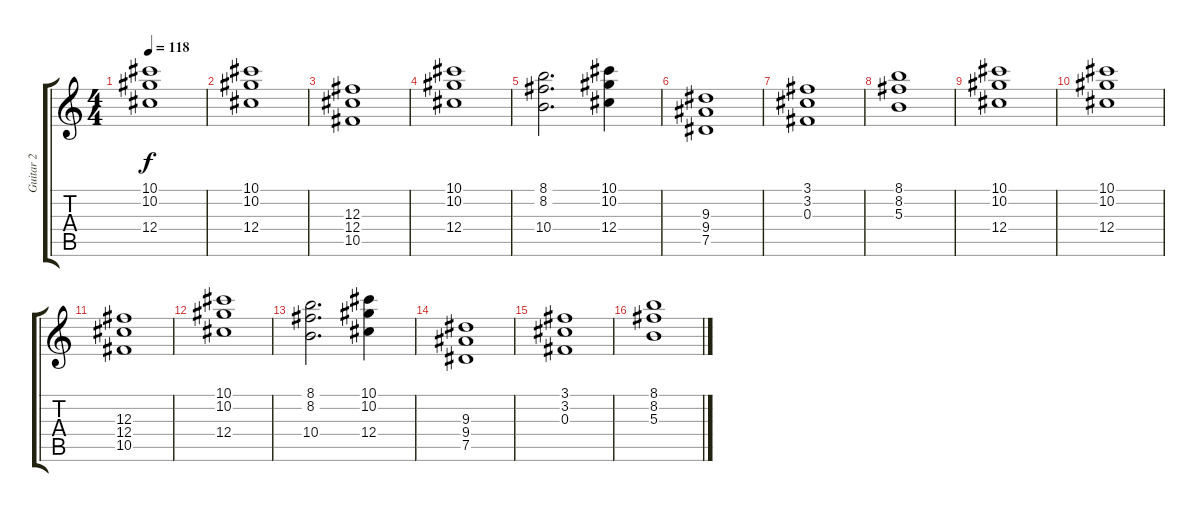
\track ("Guitar 2" "Guitar 2") {instrument acousticguitarnylon}
\staff {score tabs}
\tuning (Eb4 Bb3 Gb3 Db3 Ab2 Eb2) {hide}
\ts (4 4)
\tempo 118
\clef g2
\ks c
(10.1 10.2 12.4).1{dy f volume 3 balance 3} |
(10.1 10.2 12.4).1{volume 3 balance 3} |
(12.3 12.4 10.5).1{volume 3 balance 2} |
(10.1 10.2 12.4).1{volume 3 balance 2} |
(8.1 8.2 10.4).2{d volume 3 balance 2} (10.1 10.2 12.4).4{volume 2 balance 2} |
(9.3 9.4 7.5).1{volume 2} |
(3.1 3.2 0.3).1{volume 2 balance 2} |
(8.1 8.2 5.3).1{volume 2 balance 2} |
(10.1 10.2 12.4).1{volume 2 balance 2} |
(10.1 10.2 12.4).1{volume 2 balance 2} |
(12.3 12.4 10.5).1{volume 2 balance 1} |
(10.1 10.2 12.4).1{volume 1 balance 1} |
(8.1 8.2 10.4).2{d volume 1 balance 1} (10.1 10.2 12.4).4{volume 1 balance 1} |
(9.3 9.4 7.5).1 |
(3.1 3.2 0.3).1{volume 1 balance 1} |
(8.1 8.2 5.3).1{volume 1 balance 0}
